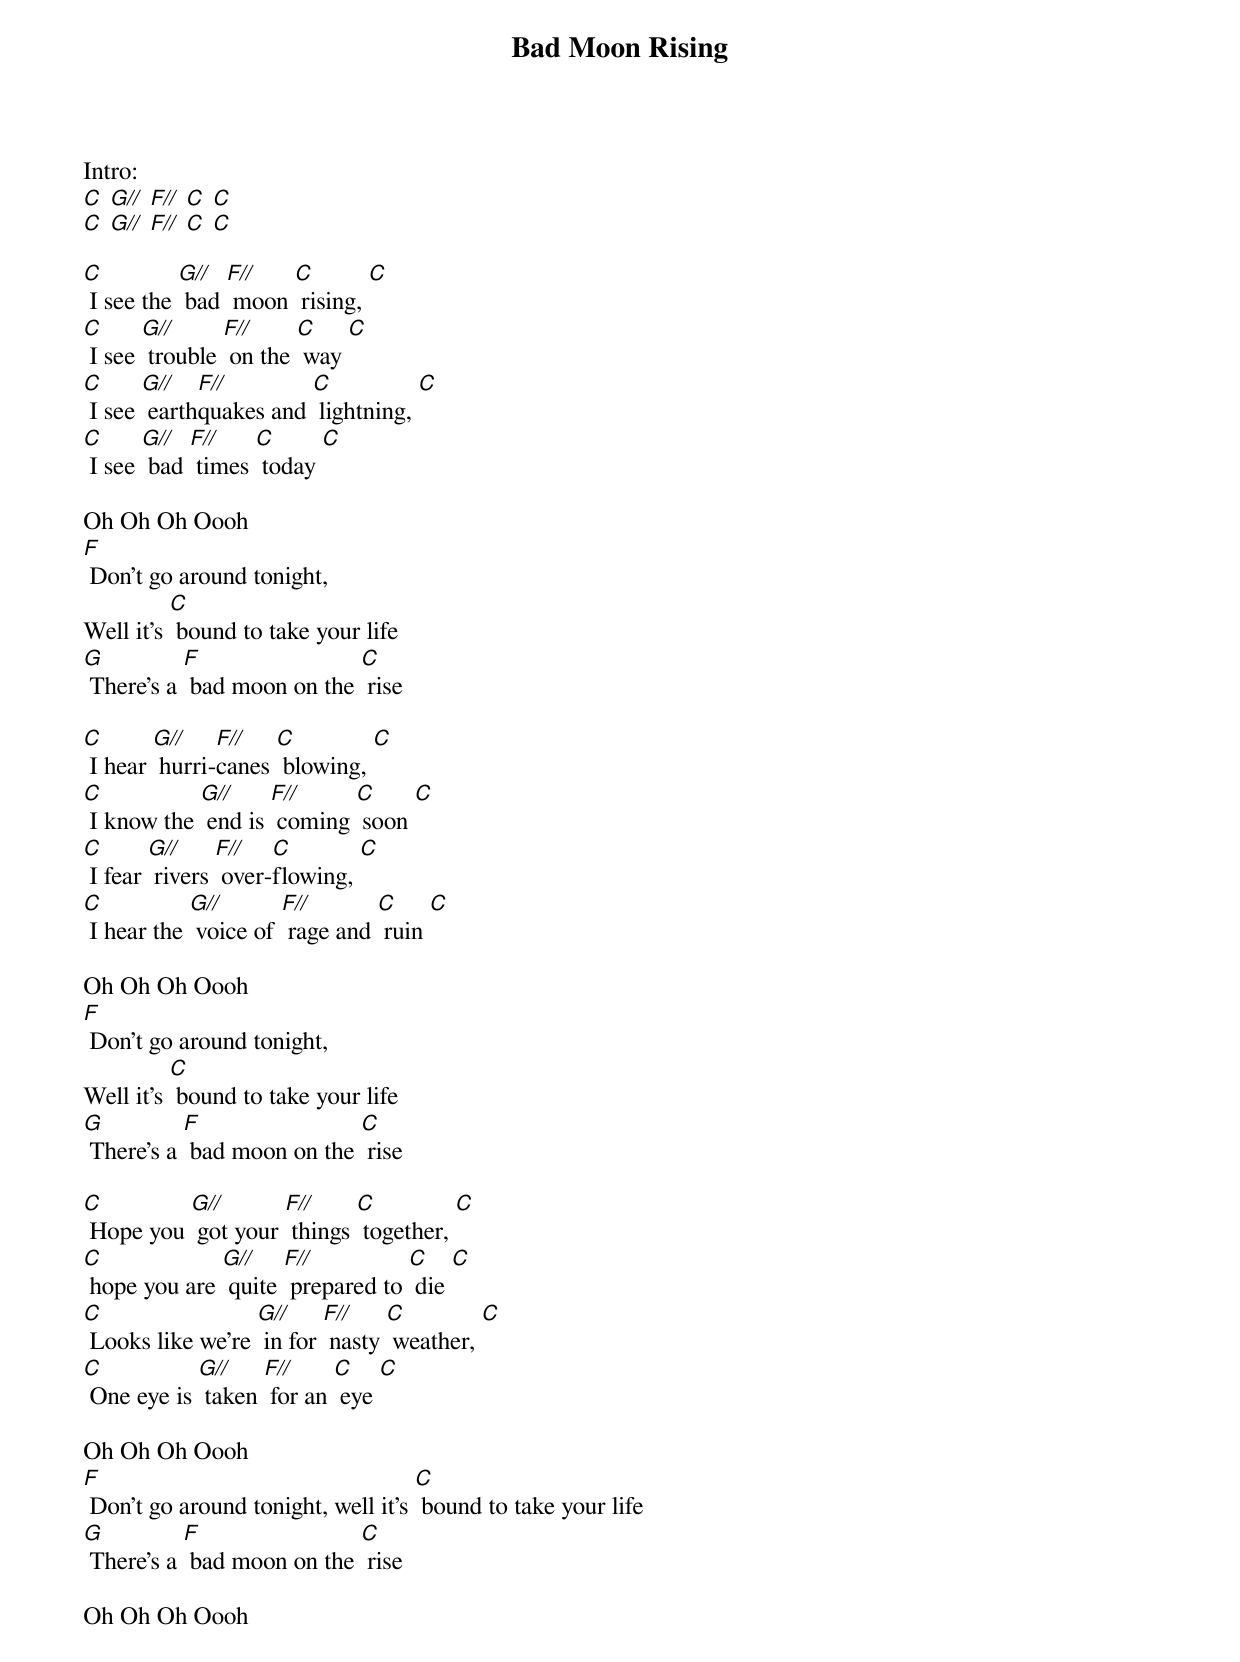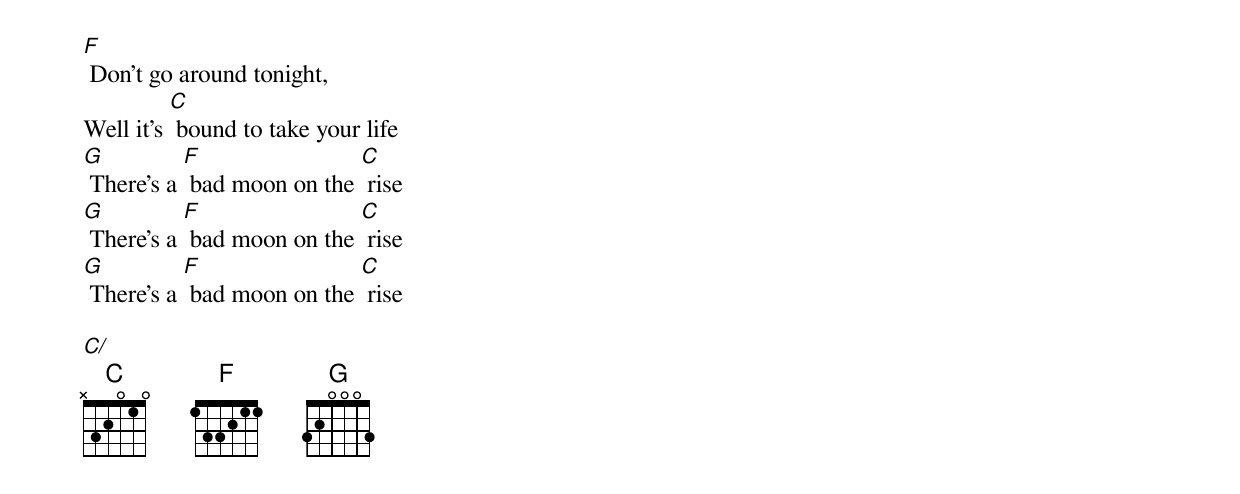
{t: Bad Moon Rising }
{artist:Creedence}
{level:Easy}
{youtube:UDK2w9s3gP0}

Intro:
[C] [G//] [F//] [C] [C]
[C] [G//] [F//] [C] [C]

[C] I see the [G//] bad [F//] moon [C] rising, [C]
[C] I see [G//] trouble [F//] on the [C] way [C]
[C] I see [G//] earth[F//]quakes and [C] lightning, [C]
[C] I see [G//] bad [F//] times [C] today [C]

Oh Oh Oh Oooh
[F] Don't go around tonight,
Well it's [C] bound to take your life
[G] There's a [F] bad moon on the [C] rise

[C] I hear [G//] hurri-[F//]canes [C] blowing, [C]
[C] I know the [G//] end is [F//] coming [C] soon [C]
[C] I fear [G//] rivers [F//] over-[C]flowing, [C]
[C] I hear the [G//] voice of [F//] rage and [C] ruin [C]

Oh Oh Oh Oooh
[F] Don't go around tonight,
Well it's [C] bound to take your life
[G] There's a [F] bad moon on the [C] rise

[C] Hope you [G//] got your [F//] things [C] together, [C]
[C] hope you are [G//] quite [F//] prepared to [C] die [C]
[C] Looks like we're [G//] in for [F//] nasty [C] weather, [C]
[C] One eye is [G//] taken [F//] for an [C] eye [C]

Oh Oh Oh Oooh
[F] Don't go around tonight, well it's [C] bound to take your life
[G] There's a [F] bad moon on the [C] rise

Oh Oh Oh Oooh
[F] Don't go around tonight,
Well it's [C] bound to take your life
[G] There's a [F] bad moon on the [C] rise
[G] There's a [F] bad moon on the [C] rise
[G] There's a [F] bad moon on the [C] rise

[C/]
